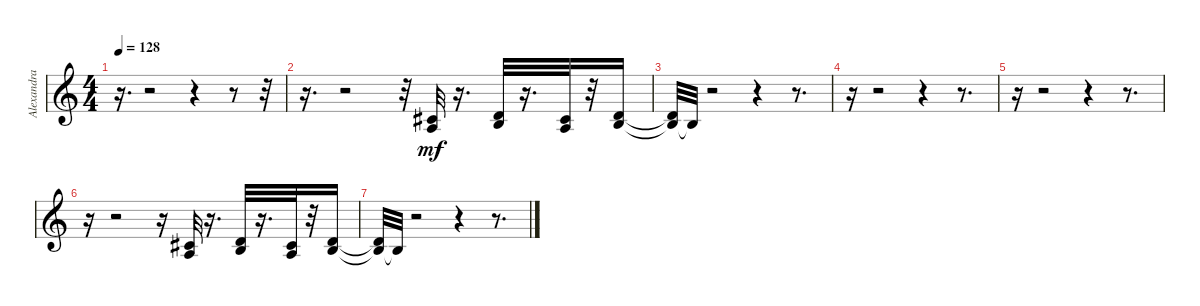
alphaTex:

\track ("Alexandra Stan - Mr Saxobeat" "Alexandra ") {instrument reversecymbal}
\staff {score}
\tuning (E4 B3 G3 D3 A2 E2 B1) {hide}
\ts (4 4)
\tempo 128
\clef g2
\ks c
r.16{d dy mf} r.2 r.4 r.8 r.32 |
r.16{d} r.2 r.32 (2.2 2.3).32 r.16{d} (0.2 7.3).32 r.16{d} (2.2 2.3).32 r.32 (0.2 7.3).16 |
(0.2{t} 7.3{t}).32 0.2{t}.32 r.2 r.4 r.8{d} |
r.16 r.2 r.4 r.8{d} |
r.16 r.2 r.4 r.8{d} |
r.16 r.2 r.16 (2.2 2.3).32 r.16{d} (0.2 7.3).32 r.16{d} (2.2 2.3).32 r.32 (0.2 7.3).16 |
(0.2{t} 7.3{t}).32 0.2{t}.32 r.2 r.4 r.8{d}
